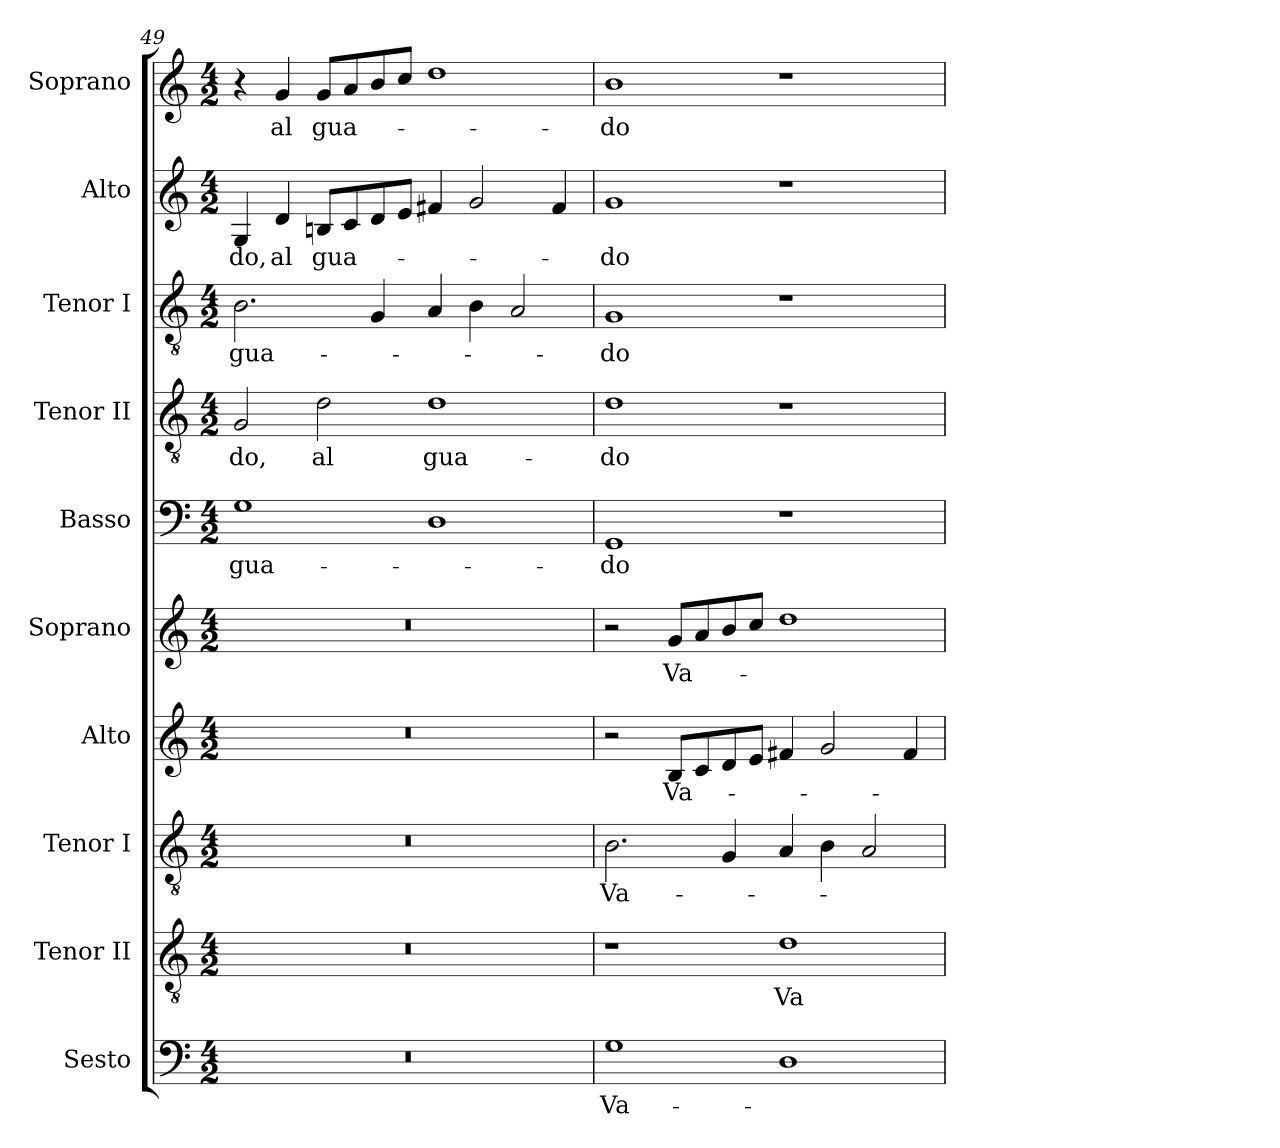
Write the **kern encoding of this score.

**kern	**text	**kern	**text	**kern	**text	**kern	**text	**kern	**text	**kern	**text	**kern	**text	**kern	**text	**kern	**text	**kern	**text
*part10	*part10	*part9	*part9	*part8	*part8	*part7	*part7	*part6	*part6	*part5	*part5	*part4	*part4	*part3	*part3	*part2	*part2	*part1	*part1
*staff10	*staff10	*staff9	*staff9	*staff8	*staff8	*staff7	*staff7	*staff6	*staff6	*staff5	*staff5	*staff4	*staff4	*staff3	*staff3	*staff2	*staff2	*staff1	*staff1
*I"Sesto	*	*I"Tenor II	*	*I"Tenor I	*	*I"Alto	*	*I"Soprano	*	*I"Basso	*	*I"Tenor II	*	*I"Tenor I	*	*I"Alto	*	*I"Soprano	*
*	*	*I'T.	*	*I'T.	*	*I'A.	*	*I'Sop.	*	*	*	*I'T.	*	*I'T.	*	*I'A.	*	*I'Sop.	*
*clefF4	*	*clefGv2	*	*clefGv2	*	*clefG2	*	*clefG2	*	*clefF4	*	*clefGv2	*	*clefGv2	*	*clefG2	*	*clefG2	*
*	*	*ITrd7c12	*	*ITrd7c12	*	*	*	*	*	*	*	*ITrd7c12	*	*ITrd7c12	*	*	*	*	*
*k[]	*	*k[]	*	*k[]	*	*k[]	*	*k[]	*	*k[]	*	*k[]	*	*k[]	*	*k[]	*	*k[]	*
*C:	*	*C:	*	*C:	*	*C:	*	*C:	*	*C:	*	*C:	*	*C:	*	*C:	*	*C:	*
*M4/2	*	*M4/2	*	*M4/2	*	*M4/2	*	*M4/2	*	*M4/2	*	*M4/2	*	*M4/2	*	*M4/2	*	*M4/2	*
=49	=49	=49	=49	=49	=49	=49	=49	=49	=49	=49	=49	=49	=49	=49	=49	=49	=49	=49	=49
!LO:N:vis=1	!	!LO:N:vis=1	!	!LO:N:vis=1	!	!LO:N:vis=1	!	!LO:N:vis=1	!	!	!	!	!	!	!	!	!	!	!
!	!	!	!	!	!	!	!	!	!	!	!LO:LY:b:color=#000000	!	!	!	!	!	!	!	!
!	!	!	!	!	!	!	!	!	!	!	!	!	!LO:LY:b:color=#000000	!	!	!	!	!	!
!	!	!	!	!	!	!	!	!	!	!	!	!	!	!	!LO:LY:b:color=#000000	!	!	!	!
!	!	!	!	!	!	!	!	!	!	!	!	!	!	!	!	!	!LO:LY:b:color=#000000	!	!
0r	.	0r	.	0r	.	0r	.	0r	.	1Gi	gua-	2GGi/	-do,	2.BBi\	gua-	4Gi/	-do,	4r	.
!	!	!	!	!	!	!	!	!	!	!	!	!	!	!	!	!	!LO:LY:b:color=#000000	!	!
!	!	!	!	!	!	!	!	!	!	!	!	!	!	!	!	!	!	!	!LO:LY:b:color=#000000
.	.	.	.	.	.	.	.	.	.	.	.	.	.	.	.	4di/	al	4gi/	al
!	!	!	!	!	!	!	!	!	!	!	!	!	!LO:LY:b:color=#000000	!	!	!	!	!	!
!	!	!	!	!	!	!	!	!	!	!	!	!	!	!	!	!	!LO:LY:b:color=#000000	!	!
!	!	!	!	!	!	!	!	!	!	!	!	!	!	!	!	!	!	!	!LO:LY:b:color=#000000
.	.	.	.	.	.	.	.	.	.	.	.	2Di\	al	.	.	8Bni/L	gua-	8gi/L	gua-
.	.	.	.	.	.	.	.	.	.	.	.	.	.	.	.	8ci/	.	8ai/	.
.	.	.	.	.	.	.	.	.	.	.	.	.	.	4GGi/	.	8di/	.	8bi/	.
.	.	.	.	.	.	.	.	.	.	.	.	.	.	.	.	8ei/J	.	8cci/J	.
!	!	!	!	!	!	!	!	!	!	!	!	!	!LO:LY:b:color=#000000	!	!	!	!	!	!
.	.	.	.	.	.	.	.	.	.	1Di	.	1Di	gua-	4AAi/	.	4f#Xi/	.	1ddi	.
.	.	.	.	.	.	.	.	.	.	.	.	.	.	4BBi\	.	2gi/	.	.	.
.	.	.	.	.	.	.	.	.	.	.	.	.	.	2AAi/	.	.	.	.	.
.	.	.	.	.	.	.	.	.	.	.	.	.	.	.	.	4f#i/	.	.	.
=50	=50	=50	=50	=50	=50	=50	=50	=50	=50	=50	=50	=50	=50	=50	=50	=50	=50	=50	=50
!	!LO:LY:b:color=#000000	!	!	!	!	!	!	!	!	!	!	!	!	!	!	!	!	!	!
!	!	!	!	!	!LO:LY:b:color=#000000	!	!	!	!	!	!	!	!	!	!	!	!	!	!
!	!	!	!	!	!	!	!	!	!	!	!LO:LY:b:color=#000000	!	!	!	!	!	!	!	!
!	!	!	!	!	!	!	!	!	!	!	!	!	!LO:LY:b:color=#000000	!	!	!	!	!	!
!	!	!	!	!	!	!	!	!	!	!	!	!	!	!	!LO:LY:b:color=#000000	!	!	!	!
!	!	!	!	!	!	!	!	!	!	!	!	!	!	!	!	!	!LO:LY:b:color=#000000	!	!
!	!	!	!	!	!	!	!	!	!	!	!	!	!	!	!	!	!	!	!LO:LY:b:color=#000000
1Gi	Va-	1r	.	2.BBi\	Va-	2r	.	2r	.	1GGi	-do	1Di	-do	1GGi	-do	1gi	-do	1bi	-do
!	!	!	!	!	!	!	!LO:LY:b:color=#000000	!	!	!	!	!	!	!	!	!	!	!	!
!	!	!	!	!	!	!	!	!	!LO:LY:b:color=#000000	!	!	!	!	!	!	!	!	!	!
.	.	.	.	.	.	8Bi/L	Va-	8gi/L	Va-	.	.	.	.	.	.	.	.	.	.
.	.	.	.	.	.	8ci/	.	8ai/	.	.	.	.	.	.	.	.	.	.	.
.	.	.	.	4GGi/	.	8di/	.	8bi/	.	.	.	.	.	.	.	.	.	.	.
.	.	.	.	.	.	8ei/J	.	8cci/J	.	.	.	.	.	.	.	.	.	.	.
!	!	!	!LO:LY:b:color=#000000	!	!	!	!	!	!	!	!	!	!	!	!	!	!	!	!
1Di	.	1Di	Va-	4AAi/	.	4f#Xi/	.	1ddi	.	1r	.	1r	.	1r	.	1r	.	1r	.
.	.	.	.	4BBi\	.	2gi/	.	.	.	.	.	.	.	.	.	.	.	.	.
.	.	.	.	2AAi/	.	.	.	.	.	.	.	.	.	.	.	.	.	.	.
.	.	.	.	.	.	4f#i/	.	.	.	.	.	.	.	.	.	.	.	.	.
=	=	=	=	=	=	=	=	=	=	=	=	=	=	=	=	=	=	=	=
*-	*-	*-	*-	*-	*-	*-	*-	*-	*-	*-	*-	*-	*-	*-	*-	*-	*-	*-	*-
